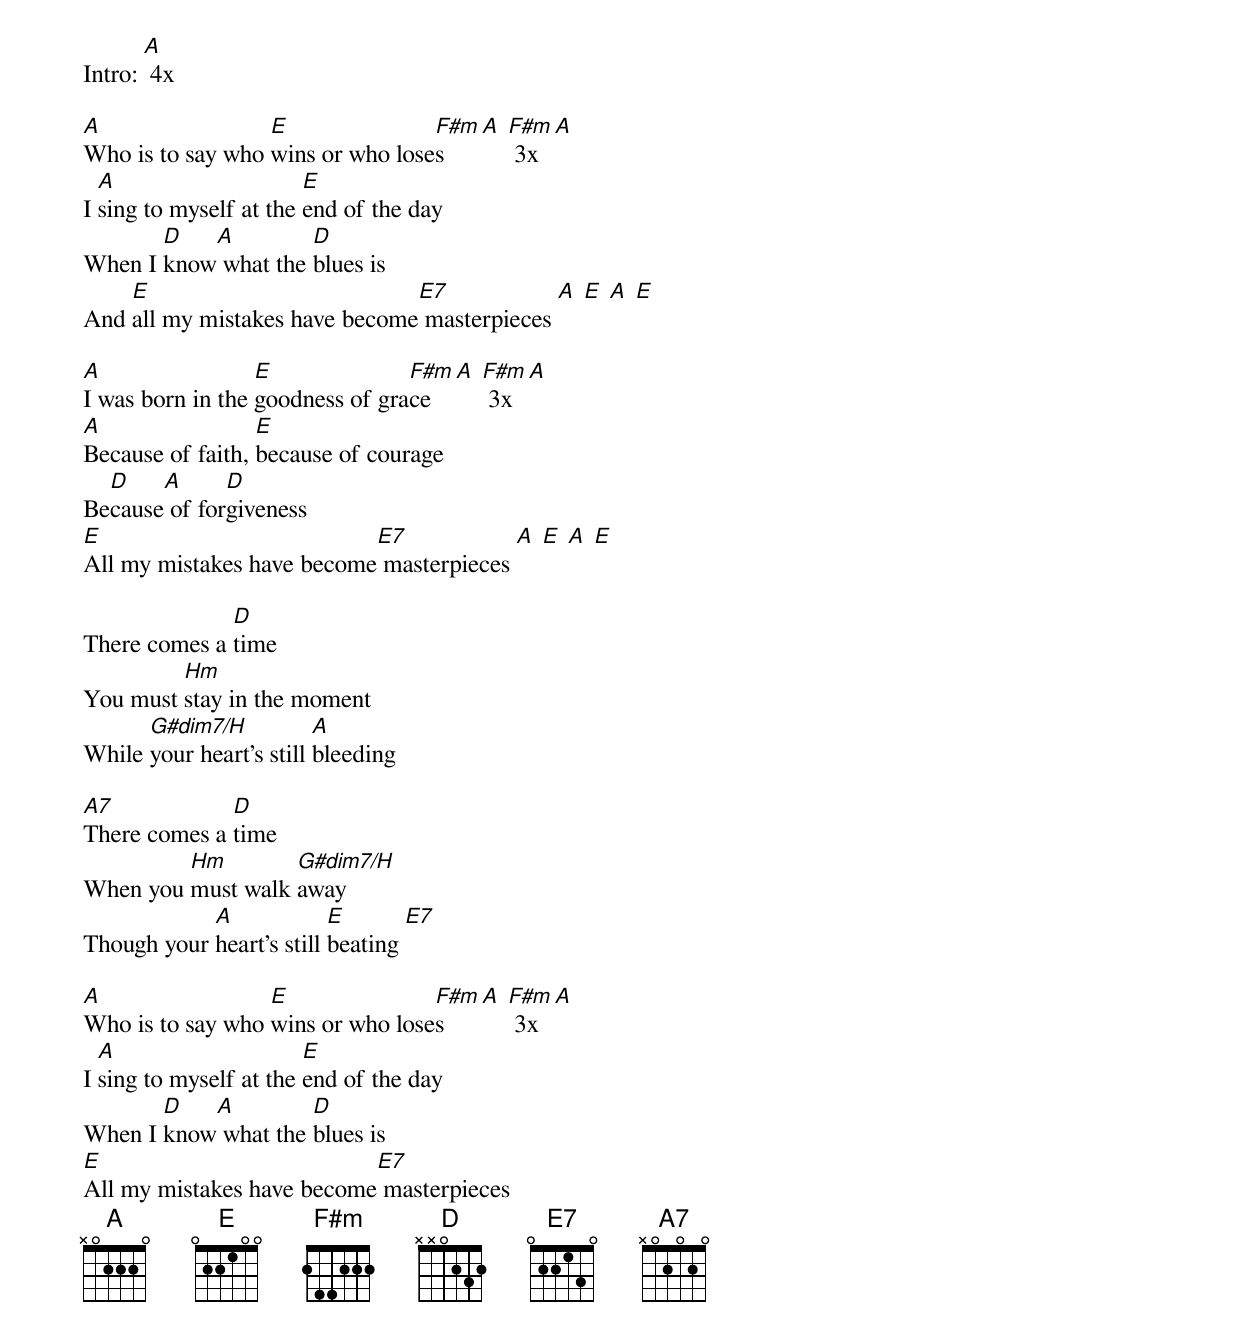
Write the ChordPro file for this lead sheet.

Intro: [A] 4x

[A]Who is to say who [E]wins or who lose[F#m]s [A] [F#m] 3x [A]
I [A]sing to myself at the [E]end of the day
When I [D]know[A] what the [D]blues is
And [E]all my mistakes have become[E7] masterpieces [A] [E] [A] [E]

[A]I was born in the [E]goodness of gra[F#m]ce [A] [F#m] 3x [A]
[A]Because of faith, [E]because of courage
Be[D]cause[A] of for[D]giveness
[E]All my mistakes have become[E7] masterpieces [A] [E] [A] [E]

There comes a [D]time
You must [Hm]stay in the moment
While [G#dim7/H]your heart's still [A]bleeding

[A7]There comes a [D]time
When you [Hm]must walk [G#dim7/H]away
Though your [A]heart's still [E]beating [E7]

[A]Who is to say who [E]wins or who lose[F#m]s [A] [F#m] 3x [A]
I [A]sing to myself at the [E]end of the day
When I [D]know[A] what the [D]blues is
[E]All my mistakes have become[E7] masterpieces
